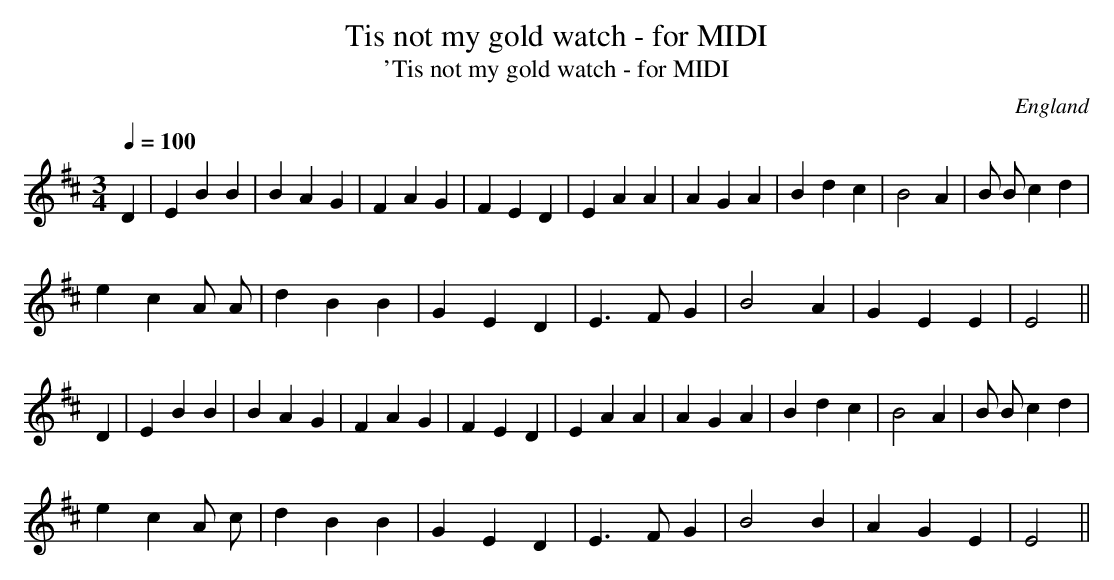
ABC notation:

X:1
T:Tis not my gold watch - for MIDI
T:'Tis not my gold watch - for MIDI
O:England
M:3/4
L:1/4
Q:1/4=100
K:D
D|EB B|BA G|FA G|FE D|EA A|AG A|Bd c|B2 A|B/ B/ cd|
ec A/ A/|dB B|GE D|E>F G|B2 A|GE E|E2||
D|EB B|BA G|FA G|FE D|EA A|AG A|Bd c|B2 A|B/ B/ cd|
ec A/ c/|dB B|GE D|E>F G|B2 B|AG E|E2||
